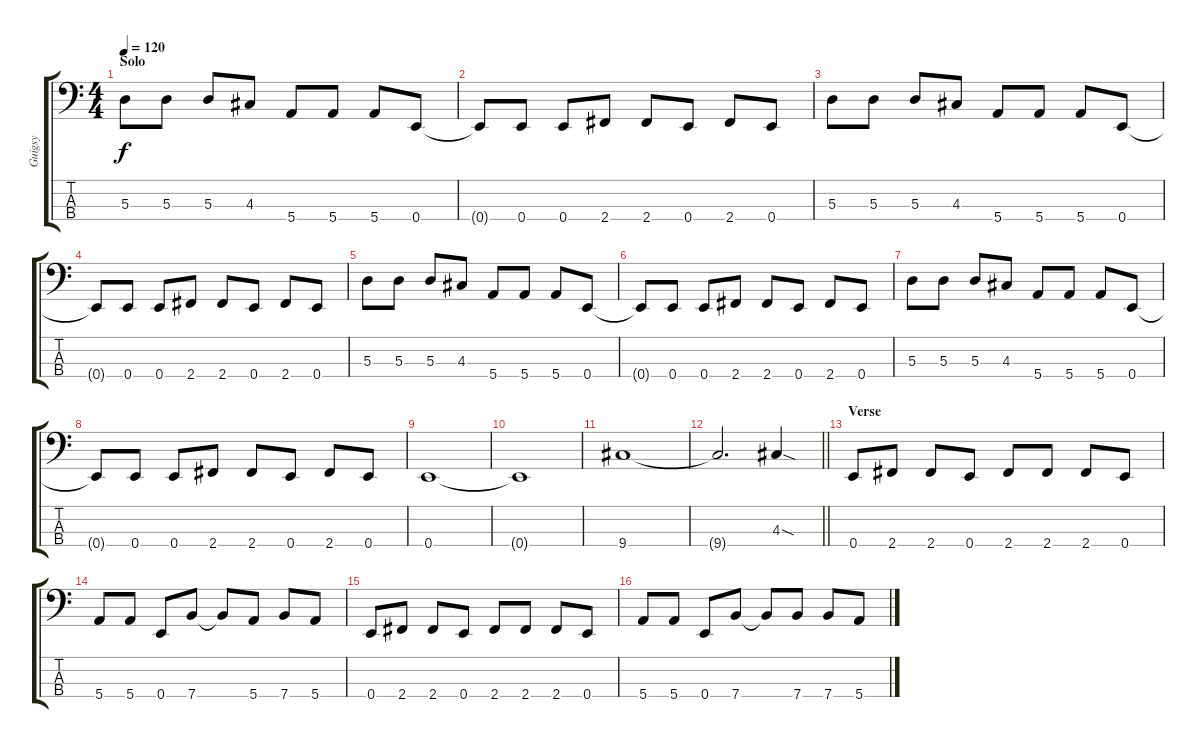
\track ("Guigsy" "Guigsy") {instrument electricbasspick}
\staff {score tabs}
\tuning (G2 D2 A1 E1) {hide}
\ts (4 4)
\section ("" "Solo")
\tempo 120
\clef f4
\ks c
5.3.8{dy f} 5.3.8 5.3.8 4.3.8 5.4.8 5.4.8 5.4.8 0.4.8 |
0.4{t}.8 0.4.8 0.4.8 2.4.8 2.4.8 0.4.8 2.4.8 0.4.8 |
5.3.8 5.3.8 5.3.8 4.3.8 5.4.8 5.4.8 5.4.8 0.4.8 |
0.4{t}.8 0.4.8 0.4.8 2.4.8 2.4.8 0.4.8 2.4.8 0.4.8 |
5.3.8 5.3.8 5.3.8 4.3.8 5.4.8 5.4.8 5.4.8 0.4.8 |
0.4{t}.8 0.4.8 0.4.8 2.4.8 2.4.8 0.4.8 2.4.8 0.4.8 |
5.3.8 5.3.8 5.3.8 4.3.8 5.4.8 5.4.8 5.4.8 0.4.8 |
0.4{t}.8 0.4.8 0.4.8 2.4.8 2.4.8 0.4.8 2.4.8 0.4.8 |
0.4.1 |
0.4{t}.1 |
9.4.1 |
\barLineRight lightlight
9.4{t}.2{d} 4.3{sod}.4 |
\section ("" "Verse")
0.4.8 2.4.8 2.4.8 0.4.8 2.4.8 2.4.8 2.4.8 0.4.8 |
5.4.8 5.4.8 0.4.8 7.4.8 7.4{t}.8 5.4.8 7.4.8 5.4.8 |
0.4.8 2.4.8 2.4.8 0.4.8 2.4.8 2.4.8 2.4.8 0.4.8 |
5.4.8 5.4.8 0.4.8 7.4.8 7.4{t}.8 7.4.8 7.4.8 5.4.8
